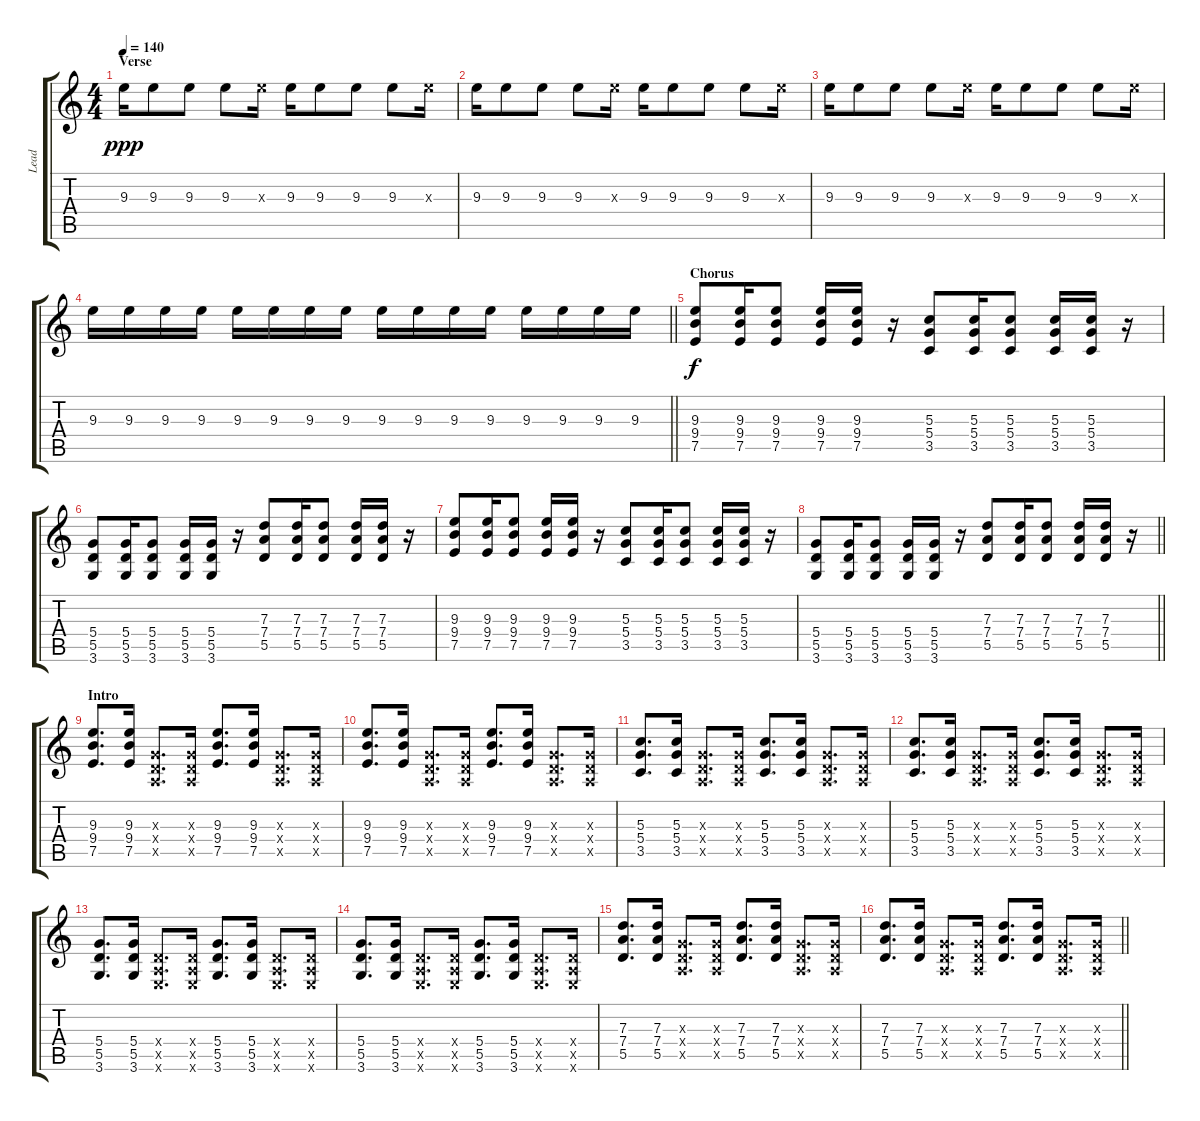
\track ("Lead" "Lead") {instrument overdrivenguitar}
\staff {score tabs}
\tuning (E4 B3 G3 D3 A2 E2) {hide}
\ts (4 4)
\section ("" "Verse")
\tempo 140
\clef g2
\ks c
9.3.16{dy ppp} 9.3.8 9.3.8 9.3.8 9.3{x}.16 9.3.16 9.3.8 9.3.8 9.3.8 9.3{x}.16 |
9.3.16 9.3.8 9.3.8 9.3.8 9.3{x}.16 9.3.16 9.3.8 9.3.8 9.3.8 9.3{x}.16 |
9.3.16 9.3.8 9.3.8 9.3.8 9.3{x}.16 9.3.16 9.3.8 9.3.8 9.3.8 9.3{x}.16 |
\barLineRight lightlight
9.3.16 9.3.16 9.3.16 9.3.16 9.3.16 9.3.16 9.3.16 9.3.16 9.3.16 9.3.16 9.3.16 9.3.16 9.3.16 9.3.16 9.3.16 9.3.16 |
\section ("" "Chorus")
(9.3 9.4 7.5).8{dy f} (9.3 9.4 7.5).16 (9.3 9.4 7.5).8 (9.3 9.4 7.5).16 (9.3 9.4 7.5).16 r.16 (5.3 5.4 3.5).8 (5.3 5.4 3.5).16 (5.3 5.4 3.5).8 (5.3 5.4 3.5).16 (5.3 5.4 3.5).16 r.16 |
(5.4 5.5 3.6).8 (5.4 5.5 3.6).16 (5.4 5.5 3.6).8 (5.4 5.5 3.6).16 (5.4 5.5 3.6).16 r.16 (7.3 7.4 5.5).8 (7.3 7.4 5.5).16 (7.3 7.4 5.5).8 (7.3 7.4 5.5).16 (7.3 7.4 5.5).16 r.16 |
(9.3 9.4 7.5).8 (9.3 9.4 7.5).16 (9.3 9.4 7.5).8 (9.3 9.4 7.5).16 (9.3 9.4 7.5).16 r.16 (5.3 5.4 3.5).8 (5.3 5.4 3.5).16 (5.3 5.4 3.5).8 (5.3 5.4 3.5).16 (5.3 5.4 3.5).16 r.16 |
\barLineRight lightlight
(5.4 5.5 3.6).8 (5.4 5.5 3.6).16 (5.4 5.5 3.6).8 (5.4 5.5 3.6).16 (5.4 5.5 3.6).16 r.16 (7.3 7.4 5.5).8 (7.3 7.4 5.5).16 (7.3 7.4 5.5).8 (7.3 7.4 5.5).16 (7.3 7.4 5.5).16 r.16 |
\section ("" "Intro")
(9.3 9.4 7.5).8{d} (9.3 9.4 7.5).16 (0.3{x} 0.4{x} 0.5{x}).8{d} (0.3{x} 0.4{x} 0.5{x}).16 (9.3 9.4 7.5).8{d} (9.3 9.4 7.5).16 (0.3{x} 0.4{x} 0.5{x}).8{d} (0.3{x} 0.4{x} 0.5{x}).16 |
(9.3 9.4 7.5).8{d} (9.3 9.4 7.5).16 (0.3{x} 0.4{x} 0.5{x}).8{d} (0.3{x} 0.4{x} 0.5{x}).16 (9.3 9.4 7.5).8{d} (9.3 9.4 7.5).16 (0.3{x} 0.4{x} 0.5{x}).8{d} (0.3{x} 0.4{x} 0.5{x}).16 |
(5.3 5.4 3.5).8{d} (5.3 5.4 3.5).16 (0.3{x} 0.4{x} 0.5{x}).8{d} (0.3{x} 0.4{x} 0.5{x}).16 (5.3 5.4 3.5).8{d} (5.3 5.4 3.5).16 (0.3{x} 0.4{x} 0.5{x}).8{d} (0.3{x} 0.4{x} 0.5{x}).16 |
(5.3 5.4 3.5).8{d} (5.3 5.4 3.5).16 (0.3{x} 0.4{x} 0.5{x}).8{d} (0.3{x} 0.4{x} 0.5{x}).16 (5.3 5.4 3.5).8{d} (5.3 5.4 3.5).16 (0.3{x} 0.4{x} 0.5{x}).8{d} (0.3{x} 0.4{x} 0.5{x}).16 |
(5.4 5.5 3.6).8{d} (5.4 5.5 3.6).16 (0.4{x} 0.5{x} 0.6{x}).8{d} (0.4{x} 0.5{x} 0.6{x}).16 (5.4 5.5 3.6).8{d} (5.4 5.5 3.6).16 (0.4{x} 0.5{x} 0.6{x}).8{d} (0.4{x} 0.5{x} 0.6{x}).16 |
(5.4 5.5 3.6).8{d} (5.4 5.5 3.6).16 (0.4{x} 0.5{x} 0.6{x}).8{d} (0.4{x} 0.5{x} 0.6{x}).16 (5.4 5.5 3.6).8{d} (5.4 5.5 3.6).16 (0.4{x} 0.5{x} 0.6{x}).8{d} (0.4{x} 0.5{x} 0.6{x}).16 |
(7.3 7.4 5.5).8{d} (7.3 7.4 5.5).16 (0.3{x} 0.4{x} 0.5{x}).8{d} (0.3{x} 0.4{x} 0.5{x}).16 (7.3 7.4 5.5).8{d} (7.3 7.4 5.5).16 (0.3{x} 0.4{x} 0.5{x}).8{d} (0.3{x} 0.4{x} 0.5{x}).16 |
\barLineRight lightlight
(7.3 7.4 5.5).8{d} (7.3 7.4 5.5).16 (0.3{x} 0.4{x} 0.5{x}).8{d} (0.3{x} 0.4{x} 0.5{x}).16 (7.3 7.4 5.5).8{d} (7.3 7.4 5.5).16 (0.3{x} 0.4{x} 0.5{x}).8{d} (0.3{x} 0.4{x} 0.5{x}).16
